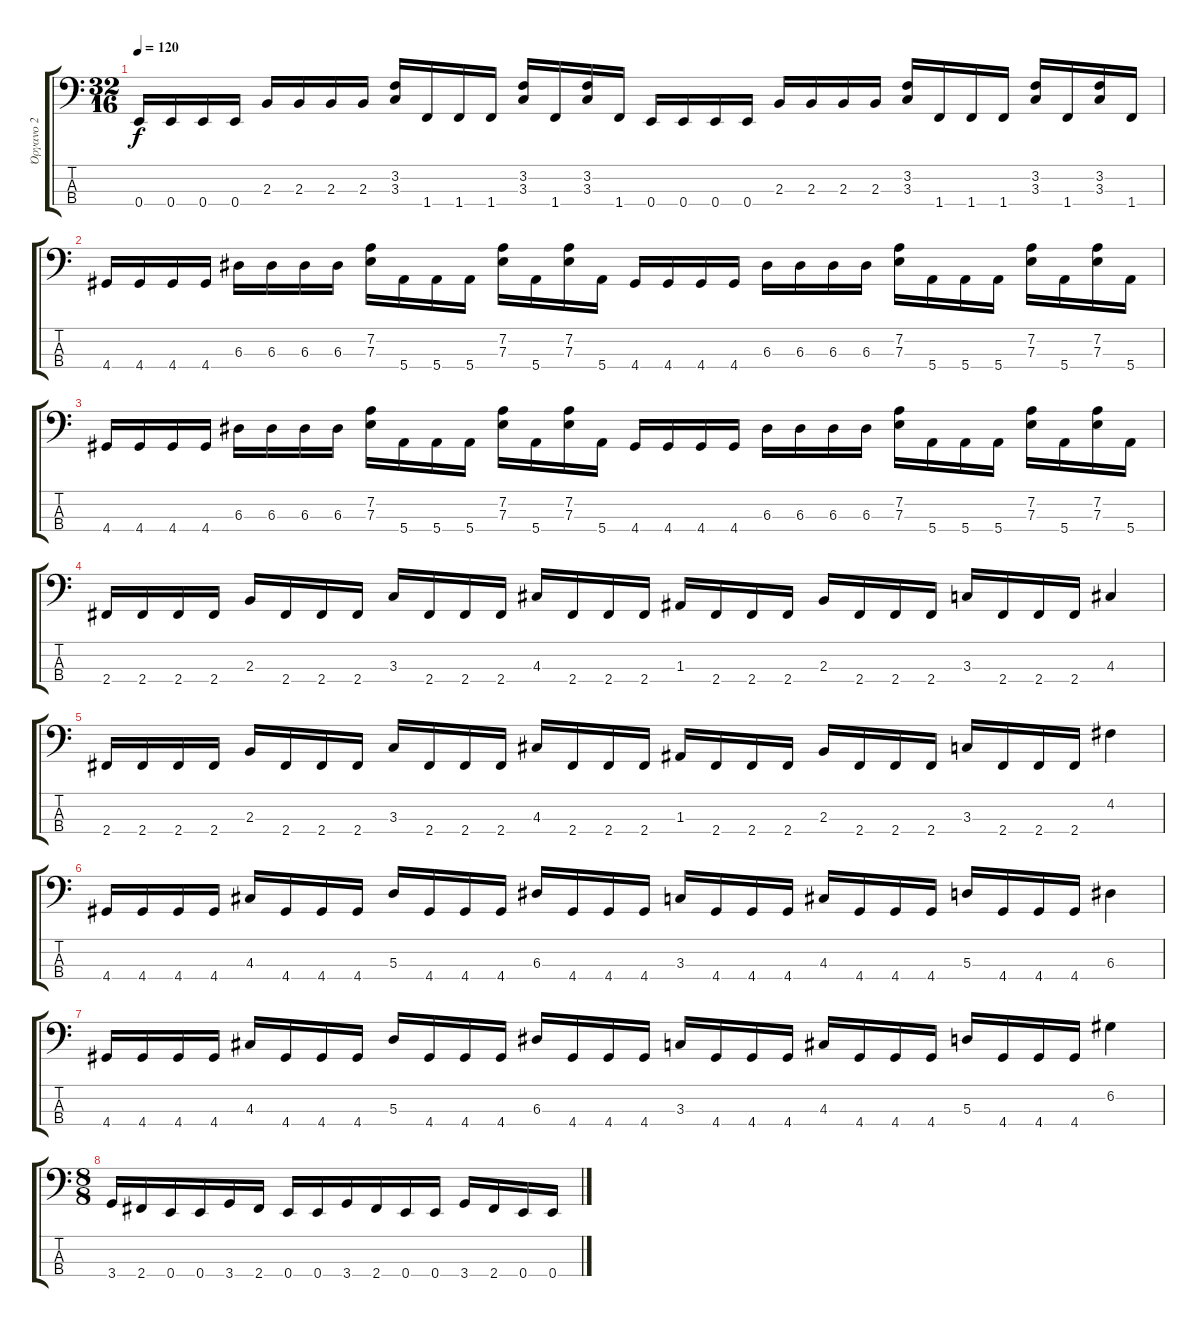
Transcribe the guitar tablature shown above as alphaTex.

\track ("Όργανο 2" "Όργανο 2") {instrument electricbassfinger}
\staff {score tabs}
\tuning (G2 D2 A1 E1) {hide}
\ts (32 16)
\tempo 120
\clef f4
\ks c
0.4.16{dy f} 0.4.16 0.4.16 0.4.16 2.3.16 2.3.16 2.3.16 2.3.16 (3.2 3.3).16 1.4.16 1.4.16 1.4.16 (3.2 3.3).16 1.4.16 (3.2 3.3).16 1.4.16 0.4.16 0.4.16 0.4.16 0.4.16 2.3.16 2.3.16 2.3.16 2.3.16 (3.2 3.3).16 1.4.16 1.4.16 1.4.16 (3.2 3.3).16 1.4.16 (3.2 3.3).16 1.4.16 |
4.4.16 4.4.16 4.4.16 4.4.16 6.3.16 6.3.16 6.3.16 6.3.16 (7.2 7.3).16 5.4.16 5.4.16 5.4.16 (7.2 7.3).16 5.4.16 (7.2 7.3).16 5.4.16 4.4.16 4.4.16 4.4.16 4.4.16 6.3.16 6.3.16 6.3.16 6.3.16 (7.2 7.3).16 5.4.16 5.4.16 5.4.16 (7.2 7.3).16 5.4.16 (7.2 7.3).16 5.4.16 |
4.4.16 4.4.16 4.4.16 4.4.16 6.3.16 6.3.16 6.3.16 6.3.16 (7.2 7.3).16 5.4.16 5.4.16 5.4.16 (7.2 7.3).16 5.4.16 (7.2 7.3).16 5.4.16 4.4.16 4.4.16 4.4.16 4.4.16 6.3.16 6.3.16 6.3.16 6.3.16 (7.2 7.3).16 5.4.16 5.4.16 5.4.16 (7.2 7.3).16 5.4.16 (7.2 7.3).16 5.4.16 |
2.4.16 2.4.16 2.4.16 2.4.16 2.3.16 2.4.16 2.4.16 2.4.16 3.3.16 2.4.16 2.4.16 2.4.16 4.3.16 2.4.16 2.4.16 2.4.16 1.3.16 2.4.16 2.4.16 2.4.16 2.3.16 2.4.16 2.4.16 2.4.16 3.3.16 2.4.16 2.4.16 2.4.16 4.3.4 |
2.4.16 2.4.16 2.4.16 2.4.16 2.3.16 2.4.16 2.4.16 2.4.16 3.3.16 2.4.16 2.4.16 2.4.16 4.3.16 2.4.16 2.4.16 2.4.16 1.3.16 2.4.16 2.4.16 2.4.16 2.3.16 2.4.16 2.4.16 2.4.16 3.3.16 2.4.16 2.4.16 2.4.16 4.2.4 |
4.4.16 4.4.16 4.4.16 4.4.16 4.3.16 4.4.16 4.4.16 4.4.16 5.3.16 4.4.16 4.4.16 4.4.16 6.3.16 4.4.16 4.4.16 4.4.16 3.3.16 4.4.16 4.4.16 4.4.16 4.3.16 4.4.16 4.4.16 4.4.16 5.3.16 4.4.16 4.4.16 4.4.16 6.3.4 |
4.4.16 4.4.16 4.4.16 4.4.16 4.3.16 4.4.16 4.4.16 4.4.16 5.3.16 4.4.16 4.4.16 4.4.16 6.3.16 4.4.16 4.4.16 4.4.16 3.3.16 4.4.16 4.4.16 4.4.16 4.3.16 4.4.16 4.4.16 4.4.16 5.3.16 4.4.16 4.4.16 4.4.16 6.2.4 |
\ts (8 8)
3.4.16 2.4.16 0.4.16 0.4.16 3.4.16 2.4.16 0.4.16 0.4.16 3.4.16 2.4.16 0.4.16 0.4.16 3.4.16 2.4.16 0.4.16 0.4.16
